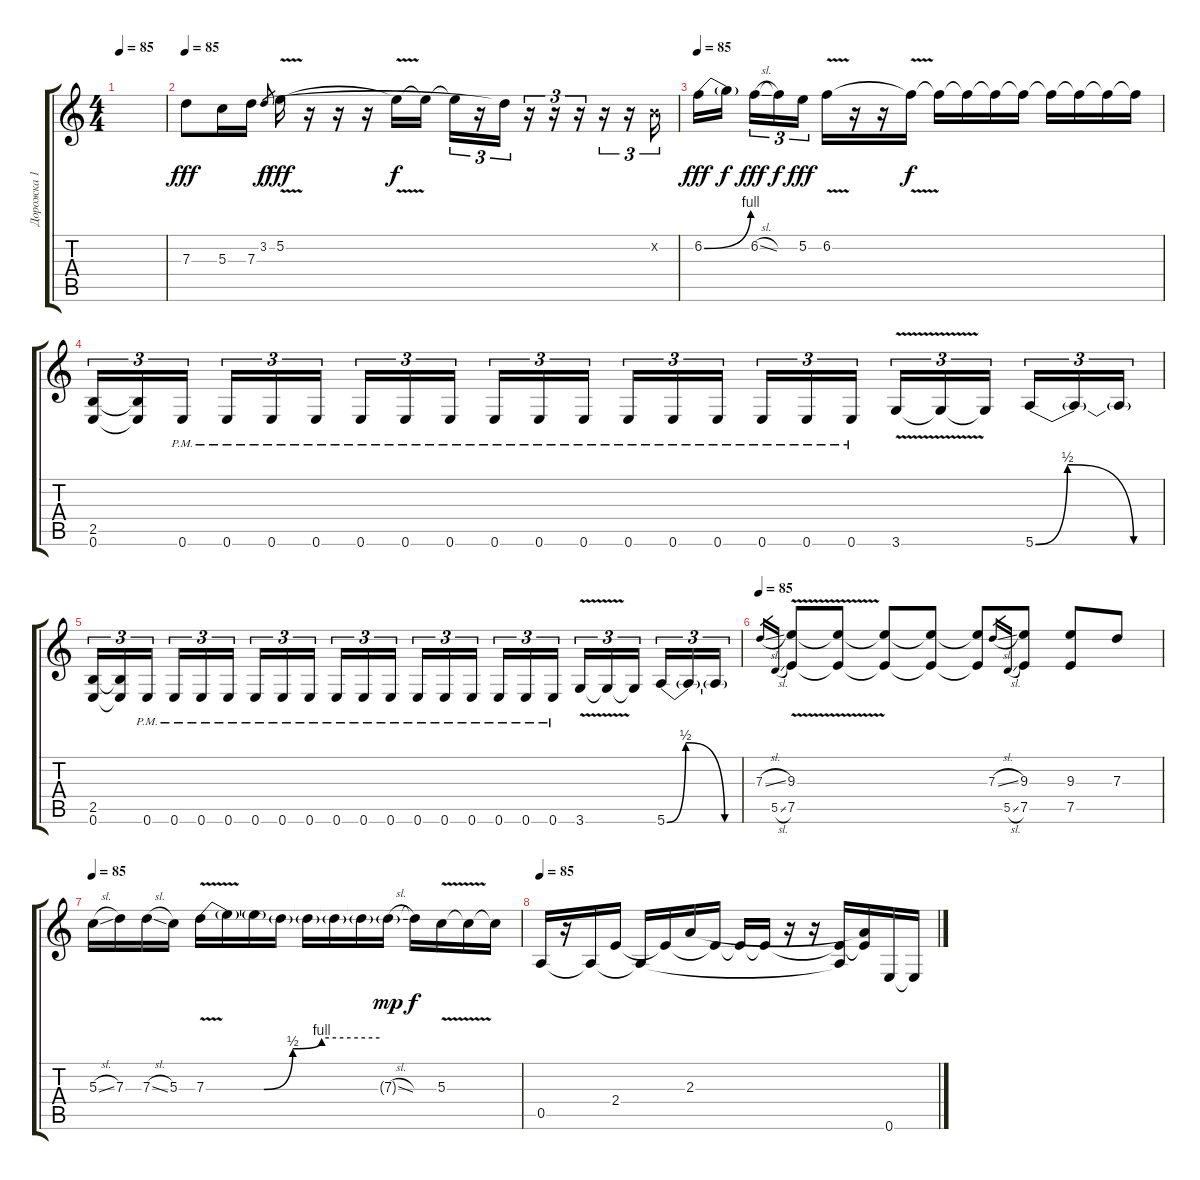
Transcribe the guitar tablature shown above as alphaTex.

\track ("Дорожка 1" "Дорожка 1") {instrument distortionguitar}
\staff {score tabs}
\tuning (E4 B3 G3 D3 A2 E2) {hide}
\ts (4 4)
\tempo 85
\clef g2
\ks c
|
\tempo 85
7.3.8{dy fff} 5.3.16 7.3.16 3.2.8{gr dy f} 5.2{v}.16{dy fff} r.16 r.16 r.16 5.2{t}.16{dy f} 5.2{t}.16{beam splitsecondary} 5.2{t}.16{tu (3 2)} r.16{tu (3 2)} 7.3{t}.16{tu (3 2)} r.16{tu (3 2)} r.16{tu (3 2)} r.16{tu (3 2)} r.16{tu (3 2)} r.16{tu (3 2)} 0.2{x}.16{tu (3 2)} |
\tempo 85
6.2{be (bend 0 0 60 4)}.16{dy fff} 6.2{t}.16{dy f beam splitsecondary} 6.2{sl}.16{tu (3 2) dy fff} 6.2{t}.16{tu (3 2) dy f} 5.2.16{tu (3 2) dy fff} 6.2{v}.16 r.16 r.16 6.2{t}.16{dy f} 6.2{t}.16 6.2{t}.16 6.2{t}.16 6.2{t}.16 6.2{t}.16 6.2{t}.16 6.2{t}.16 6.2{t}.16 |
(2.5 0.6).16{tu (3 2)} (2.5{t} 0.6{t}).16{tu (3 2)} 0.6{pm}.16{tu (3 2) beam splitsecondary} 0.6{pm}.16{tu (3 2)} 0.6{pm}.16{tu (3 2)} 0.6{pm}.16{tu (3 2)} 0.6{pm}.16{tu (3 2)} 0.6{pm}.16{tu (3 2)} 0.6{pm}.16{tu (3 2) beam splitsecondary} 0.6{pm}.16{tu (3 2)} 0.6{pm}.16{tu (3 2)} 0.6{pm}.16{tu (3 2)} 0.6{pm}.16{tu (3 2)} 0.6{pm}.16{tu (3 2)} 0.6{pm}.16{tu (3 2) beam splitsecondary} 0.6{pm}.16{tu (3 2)} 0.6{pm}.16{tu (3 2)} 0.6{pm}.16{tu (3 2)} 3.6{v}.16{tu (3 2)} 3.6{t}.16{tu (3 2)} 3.6{t}.16{tu (3 2) beam splitsecondary} 5.6{be (custom 0 0 15 2 46 0 55 0 60 0)}.16{tu (3 2)} 5.6{t}.16{tu (3 2)} 5.6{t}.16{tu (3 2)} |
(2.5 0.6).16{tu (3 2)} (2.5{t} 0.6{t}).16{tu (3 2)} 0.6{pm}.16{tu (3 2) beam splitsecondary} 0.6{pm}.16{tu (3 2)} 0.6{pm}.16{tu (3 2)} 0.6{pm}.16{tu (3 2)} 0.6{pm}.16{tu (3 2)} 0.6{pm}.16{tu (3 2)} 0.6{pm}.16{tu (3 2) beam splitsecondary} 0.6{pm}.16{tu (3 2)} 0.6{pm}.16{tu (3 2)} 0.6{pm}.16{tu (3 2)} 0.6{pm}.16{tu (3 2)} 0.6{pm}.16{tu (3 2)} 0.6{pm}.16{tu (3 2) beam splitsecondary} 0.6{pm}.16{tu (3 2)} 0.6{pm}.16{tu (3 2)} 0.6{pm}.16{tu (3 2)} 3.6{v}.16{tu (3 2)} 3.6{t}.16{tu (3 2)} 3.6{t}.16{tu (3 2) beam splitsecondary} 5.6{be (custom 0 0 15 2 46 0 55 0 60 0)}.16{tu (3 2)} 5.6{t}.16{tu (3 2)} 5.6{t}.16{tu (3 2)} |
\tempo 85
7.3{sl}.16{gr} 5.5{sl}.16{gr} (9.3{v} 7.5{v}).8 (9.3{t} 7.5{t}).8 (9.3{t} 7.5{t}).8 (9.3{t} 7.5{t}).8 (9.3{t} 7.5{t}).8 7.3{sl}.16{gr} 5.5{sl}.16{gr} (9.3 7.5).8 (9.3 7.5).8 7.3.8 |
\tempo 85
5.3{sl}.16 7.3.16 7.3{sl}.16 5.3.16 7.3{be (custom 0 0 10 0 20 0 30 2 40 4 45 4 50 4 60 4) v}.16 7.3{t}.16 7.3{t}.16 7.3{t}.16 7.3{t}.16 7.3{t}.16 7.3{t}.16 7.3{sl g}.16{dy mp} 7.3{t}.16{dy f} 5.3{v}.16 5.3{t}.16 5.3{t}.16 |
\tempo 85
0.5.16 r.16 0.5{t}.16 2.4.16 0.5{t}.16 2.4{t}.16 2.3.16 2.4{t}.16 2.4{t}.16 2.4{t}.16 r.16 r.16 (2.4{t} 0.5{t}).16 (2.3{t} 2.4{t}).16 0.6.16 0.6{t}.16
